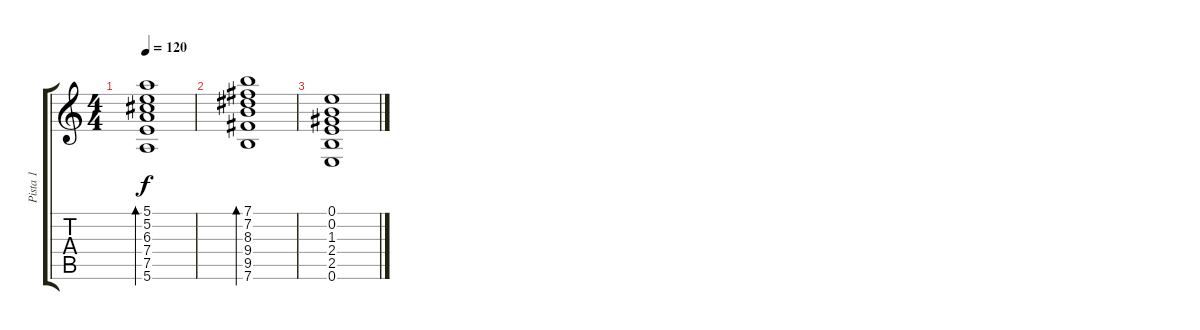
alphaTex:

\track ("Pista 1" "Pista 1") {instrument acousticguitarsteel}
\staff {score tabs}
\tuning (E4 B3 G3 D3 A2 E2) {hide}
\ts (4 4)
\tempo 120
\clef g2
\ks c
(5.1 5.2 6.3 7.4 7.5 5.6).1{bd 60 dy f} |
(7.1 7.2 8.3 9.4 9.5 7.6).1{bd 60} |
(0.1 0.2 1.3 2.4 2.5 0.6).1
